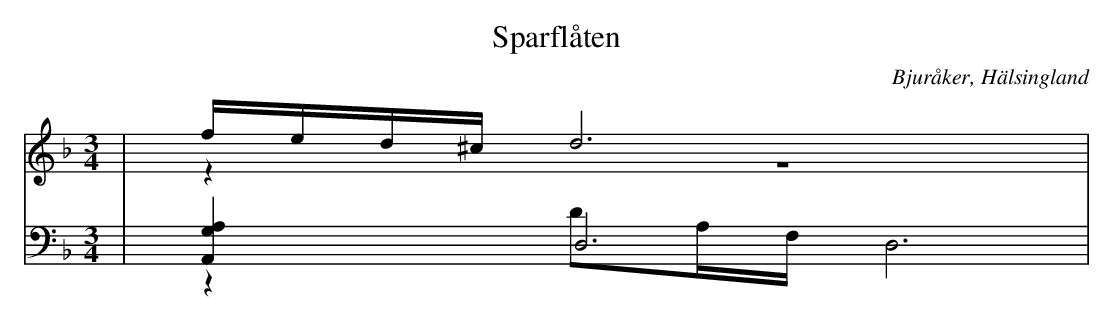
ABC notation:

X:1
T: Sparflåten
O: Bjuråker, Hälsingland
M: 3/4
L: 1/8
K: Dm
V:1
V:2 merge
V:3
V:4 merge
V:1
|f/e/d/^c/ d6|
V:2
|2 z2 z6|
V:3 clef=bass
|[A,,2G,2A,2] D,6|
V:4 clef=bass
|z2 DA,/F,/ D,6|
